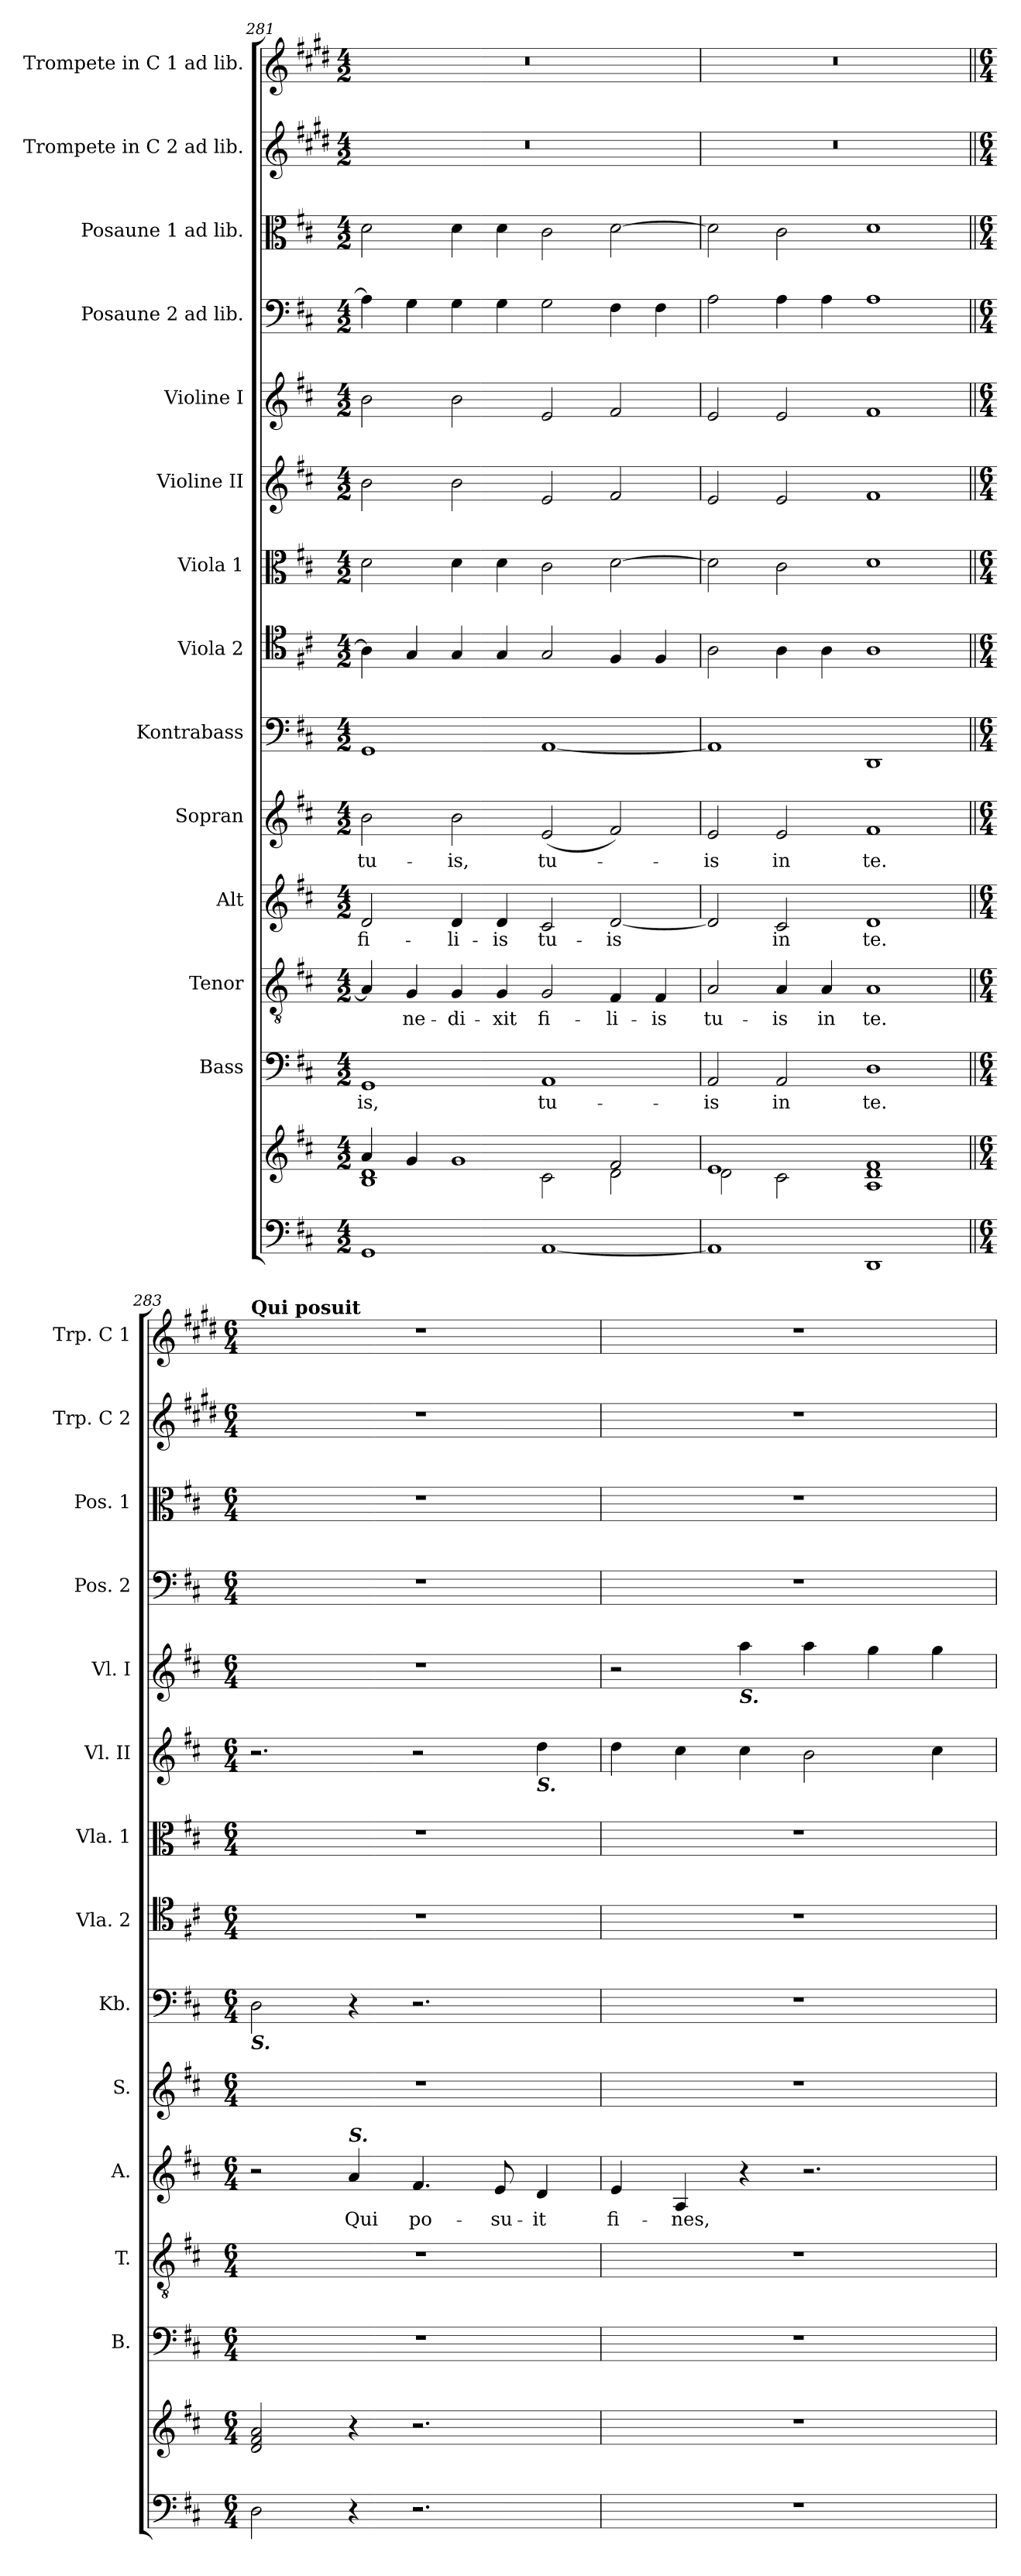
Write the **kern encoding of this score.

**kern	**kern	**kern	**text	**kern	**text	**kern	**text	**kern	**text	**kern	**kern	**kern	**kern	**kern	**kern	**kern	**kern	**kern
*part14	*part14	*part13	*part13	*part12	*part12	*part11	*part11	*part10	*part10	*part9	*part8	*part7	*part6	*part5	*part4	*part3	*part2	*part1
*staff15	*staff14	*staff13	*staff13	*staff12	*staff12	*staff11	*staff11	*staff10	*staff10	*staff9	*staff8	*staff7	*staff6	*staff5	*staff4	*staff3	*staff2	*staff1
*	*	*I"Bass	*	*I"Tenor	*	*I"Alt	*	*I"Sopran	*	*I"Kontrabass	*I"Viola 2	*I"Viola 1	*I"Violine II	*I"Violine I	*I"Posaune 2 ad lib.	*I"Posaune 1 ad lib.	*I"Trompete in C 2 ad lib.	*I"Trompete in C 1 ad lib.
*	*	*I'B.	*	*I'T.	*	*I'A.	*	*I'S.	*	*I'Kb.	*I'Vla. 2	*I'Vla. 1	*I'Vl. II	*I'Vl. I	*I'Pos. 2	*I'Pos. 1	*I'Trp. C 2	*I'Trp. C 1
!!LO:PB:g=z
*clefF4	*clefG2	*clefF4	*	*clefGv2	*	*clefG2	*	*clefG2	*	*clefF4	*clefC4	*clefC3	*clefG2	*clefG2	*clefF4	*clefC3	*clefG2	*clefG2
*	*	*	*	*	*	*	*	*	*	*ITrd7c12	*	*	*	*	*	*	*ITrd1c2	*ITrd1c2
*k[f#c#]	*k[f#c#]	*k[f#c#]	*	*k[f#c#]	*	*k[f#c#]	*	*k[f#c#]	*	*k[f#c#]	*k[f#c#]	*k[f#c#]	*k[f#c#]	*k[f#c#]	*k[f#c#]	*k[f#c#]	*k[f#c#]	*k[f#c#]
*D:	*D:	*D:	*	*D:	*	*D:	*	*D:	*	*D:	*D:	*D:	*D:	*D:	*D:	*D:	*D:	*D:
*M4/2	*M4/2	*M4/2	*	*M4/2	*	*M4/2	*	*M4/2	*	*M4/2	*M4/2	*M4/2	*M4/2	*M4/2	*M4/2	*M4/2	*M4/2	*M4/2
=281	=281	=281	=281	=281	=281	=281	=281	=281	=281	=281	=281	=281	=281	=281	=281	=281	=281	=281
*	*^	*	*	*	*	*	*	*	*	*	*	*	*	*	*	*	*	*
!	!	!	!	!LO:LY:b	!	!	!	!LO:LY:b	!	!LO:LY:b	!	!	!	!	!	!	!	!	!
1GG	4a/	1B 1d	1GG	-is,	4A/]	.	2d/	fi-	2b\	tu-	1GGG	4A\]	2d\	2b\	2b\	4A\]	2d\	0r	0r
!	!	!	!	!	!	!LO:LY:b	!	!	!	!	!	!	!	!	!	!	!	!	!
.	4g/	.	.	.	4G/	-ne-	.	.	.	.	.	4G/	.	.	.	4G\	.	.	.
!	!	!	!	!	!	!LO:LY:b	!	!LO:LY:b	!	!LO:LY:b	!	!	!	!	!	!	!	!	!
.	1g	.	.	.	4G/	-di-	4d/	-li-	2b\	-is,	.	4G/	4d\	2b\	2b\	4G\	4d\	.	.
!	!	!	!	!	!	!LO:LY:b	!	!LO:LY:b	!	!	!	!	!	!	!	!	!	!	!
.	.	.	.	.	4G/	-xit	4d/	-is	.	.	.	4G/	4d\	.	.	4G\	4d\	.	.
!	!	!	!	!LO:LY:b	!	!LO:LY:b	!	!LO:LY:b	!	!LO:LY:b	!	!	!	!	!	!	!	!	!
[1AA	.	2c#\	1AA	tu-	2G/	fi-	2c#/	tu-	(<2e/	tu-	[1AAA	2G/	2c#\	2e/	2e/	2G\	2c#\	.	.
!	!	!	!	!	!	!LO:LY:b	!	!LO:LY:b	!	!	!	!	!	!	!	!	!	!	!
.	2f#/	2d\	.	.	4F#/	-li-	[2d/	-is	2f#/)	.	.	4F#/	[2d\	2f#/	2f#/	4F#\	[2d\	.	.
!	!	!	!	!	!	!LO:LY:b	!	!	!	!	!	!	!	!	!	!	!	!	!
.	.	.	.	.	4F#/	-is	.	.	.	.	.	4F#/	.	.	.	4F#\	.	.	.
=282	=282	=282	=282	=282	=282	=282	=282	=282	=282	=282	=282	=282	=282	=282	=282	=282	=282	=282	=282
!	!	!	!	!LO:LY:b	!	!LO:LY:b	!	!	!	!LO:LY:b	!	!	!	!	!	!	!	!	!
1AA]	1e	2d\	2AA/	-is	2A/	tu-	2d/]	.	2e/	-is	1AAA]	2A\	2d\]	2e/	2e/	2A\	2d\]	0r	0r
!	!	!	!	!LO:LY:b	!	!LO:LY:b	!	!LO:LY:b	!	!LO:LY:b	!	!	!	!	!	!	!	!	!
.	.	2c#\	2AA/	in	4A/	-is	2c#/	in	2e/	in	.	4A\	2c#\	2e/	2e/	4A\	2c#\	.	.
!	!	!	!	!	!	!LO:LY:b	!	!	!	!	!	!	!	!	!	!	!	!	!
.	.	.	.	.	4A/	in	.	.	.	.	.	4A\	.	.	.	4A\	.	.	.
!	!	!	!	!LO:LY:b	!	!LO:LY:b	!	!LO:LY:b	!	!LO:LY:b	!	!	!	!	!	!	!	!	!
1DD	1f#	1A 1d	1D	te.	1A	te.	1d	te.	1f#	te.	1DDD	1A	1d	1f#	1f#	1A	1d	.	.
*	*v	*v	*	*	*	*	*	*	*	*	*	*	*	*	*	*	*	*	*
=283||	=283||	=283||	=283||	=283||	=283||	=283||	=283||	=283||	=283||	=283||	=283||	=283||	=283||	=283||	=283||	=283||	=283||	=283||
*M6/4	*M6/4	*M6/4	*	*M6/4	*	*M6/4	*	*M6/4	*	*M6/4	*M6/4	*M6/4	*M6/4	*M6/4	*M6/4	*M6/4	*M6/4	*M6/4
*	*^	*	*	*	*	*	*	*	*	*	*	*	*	*	*	*	*	*
!	!	!	!	!	!	!	!	!	!	!	!	!	!	!	!	!	!	!	!LO:TX:a:B:t=Qui posuit
!	!	!	!	!	!	!	!	!	!	!	!LO:TX:b:Bi:t=S.	!	!	!	!	!	!	!	!
!	!LO:TX:b:Bi:t=S.	!	!	!	!	!	!	!	!	!	!	!	!	!	!	!	!	!	!
*	*v	*v	*	*	*	*	*	*	*	*	*	*	*	*	*	*	*	*	*
2D\	2d/ 2f#/ 2a/	1.r	.	1.r	.	2r	.	1.r	.	2DD\	1.r	1.r	2.r	1.r	1.r	1.r	1.r	1.r
!	!	!	!	!	!	!LO:TX:a:Bi:t=S.	!	!	!	!	!	!	!	!	!	!	!	!
!	!	!	!	!	!	!	!LO:LY:b	!	!	!	!	!	!	!	!	!	!	!
4r	4r	.	.	.	.	4a/	Qui	.	.	4r	.	.	.	.	.	.	.	.
!	!	!	!	!	!	!	!LO:LY:b	!	!	!	!	!	!	!	!	!	!	!
2.r	2.r	.	.	.	.	4.f#/	po-	.	.	2.r	.	.	2r	.	.	.	.	.
!	!	!	!	!	!	!	!LO:LY:b	!	!	!	!	!	!	!	!	!	!	!
.	.	.	.	.	.	8e/	-su-	.	.	.	.	.	.	.	.	.	.	.
!	!	!	!	!	!	!	!	!	!	!	!	!	!LO:TX:b:Bi:t=S.	!	!	!	!	!
!	!	!	!	!	!	!	!LO:LY:b	!	!	!	!	!	!	!	!	!	!	!
.	.	.	.	.	.	4d/	-it	.	.	.	.	.	4dd\	.	.	.	.	.
=284	=284	=284	=284	=284	=284	=284	=284	=284	=284	=284	=284	=284	=284	=284	=284	=284	=284	=284
!	!	!	!	!	!	!	!LO:LY:b	!	!	!	!	!	!	!	!	!	!	!
1.r	1.r	1.r	.	1.r	.	4e/	fi-	1.r	.	1.r	1.r	1.r	4dd\	2r	1.r	1.r	1.r	1.r
!	!	!	!	!	!	!	!LO:LY:b	!	!	!	!	!	!	!	!	!	!	!
.	.	.	.	.	.	4A/	-nes,	.	.	.	.	.	4cc#\	.	.	.	.	.
!	!	!	!	!	!	!	!	!	!	!	!	!	!	!LO:TX:b:Bi:t=S.	!	!	!	!
.	.	.	.	.	.	4r	.	.	.	.	.	.	4cc#\	4aa\	.	.	.	.
.	.	.	.	.	.	2.r	.	.	.	.	.	.	2b\	4aa\	.	.	.	.
.	.	.	.	.	.	.	.	.	.	.	.	.	.	4gg\	.	.	.	.
.	.	.	.	.	.	.	.	.	.	.	.	.	4cc#\	4gg\	.	.	.	.
=	=	=	=	=	=	=	=	=	=	=	=	=	=	=	=	=	=	=
*-	*-	*-	*-	*-	*-	*-	*-	*-	*-	*-	*-	*-	*-	*-	*-	*-	*-	*-
